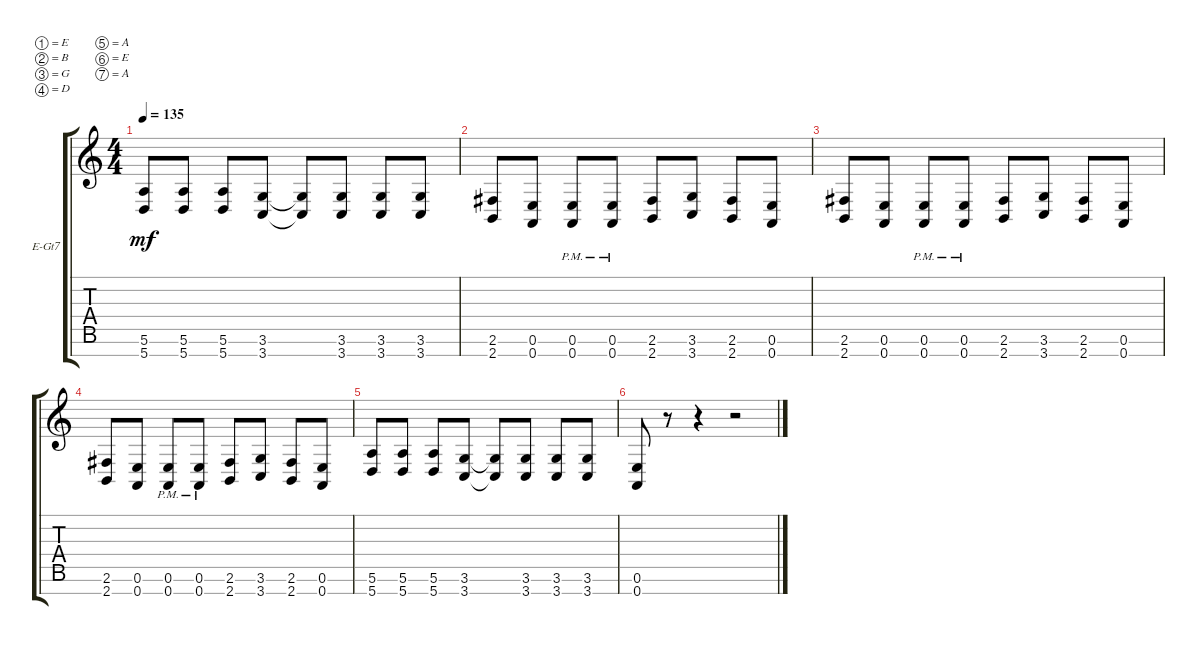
\defaultSystemsLayout 4
\bracketExtendMode groupsimilarinstruments
\firstSystemTrackNameOrientation horizontal
\otherSystemsTrackNameOrientation horizontal
\track ("Aleman" "E-Gt7") {instrument distortionguitar}
\staff {score tabs}
\tuning (E4 B3 G3 D3 A2 E2 A1)
\ts (4 4)
\tempo 135
\clef g2
\ks c
(5.7 5.6).8{dy mf} (5.7 5.6).8 (5.7 5.6).8 (3.7 3.6).8 (3.7{t} 3.6{t}).8 (3.7 3.6).8 (3.7 3.6).8 (3.7 3.6).8 |
(2.7 2.6).8 (0.7 0.6).8 (0.7{pm} 0.6{pm}).8 (0.7{pm} 0.6{pm}).8 (2.7 2.6).8 (3.7 3.6).8 (2.7 2.6).8 (0.7 0.6).8 |
(2.7 2.6).8 (0.7 0.6).8 (0.7{pm} 0.6{pm}).8 (0.7{pm} 0.6{pm}).8 (2.7 2.6).8 (3.7 3.6).8 (2.7 2.6).8 (0.7 0.6).8 |
(2.7 2.6).8 (0.7 0.6).8 (0.7{pm} 0.6{pm}).8 (0.7{pm} 0.6{pm}).8 (2.7 2.6).8 (3.7 3.6).8 (2.7 2.6).8 (0.7 0.6).8 |
(5.7 5.6).8 (5.7 5.6).8 (5.7 5.6).8 (3.7 3.6).8 (3.7{t} 3.6{t}).8 (3.7 3.6).8 (3.7 3.6).8 (3.7 3.6).8 |
(0.6 0.7).8 r.8 r.4 r.2
